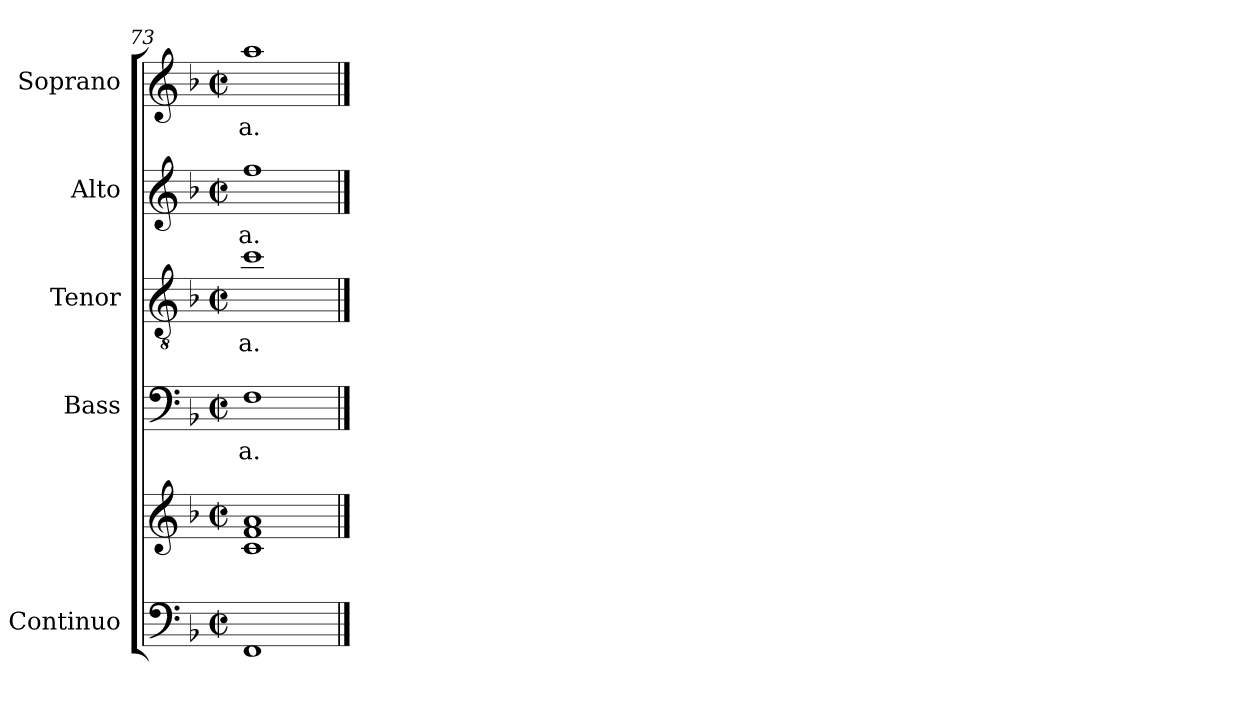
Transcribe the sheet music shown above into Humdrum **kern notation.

**kern	**kern	**kern	**text	**kern	**text	**kern	**text	**kern	**text
*part5	*part5	*part4	*part4	*part3	*part3	*part2	*part2	*part1	*part1
*staff6	*staff5	*staff4	*staff4	*staff3	*staff3	*staff2	*staff2	*staff1	*staff1
*I"Continuo	*	*I"Bass	*	*I"Tenor	*	*I"Alto	*	*I"Soprano	*
*	*	*I'B	*	*I'T	*	*I'A	*	*I'S	*
*clefF4	*clefG2	*clefF4	*	*clefGv2	*	*clefG2	*	*clefG2	*
*	*	*ITrd7c12	*	*ITrd7c12	*	*ITrd7c12	*	*ITrd7c12	*
*k[b-]	*k[b-]	*k[b-]	*	*k[b-]	*	*k[b-]	*	*k[b-]	*
*F:	*F:	*F:	*	*F:	*	*F:	*	*F:	*
*M2/2	*M2/2	*M2/2	*	*M2/2	*	*M2/2	*	*M2/2	*
*met(c|)	*met(c|)	*met(c|)	*	*met(c|)	*	*met(c|)	*	*met(c|)	*
=73	=73	=73	=73	=73	=73	=73	=73	=73	=73
!	!	!	!LO:LY:b	!	!	!	!	!	!
!	!	!	!	!	!LO:LY:b	!	!	!	!
!	!	!	!	!	!	!	!LO:LY:b	!	!
!	!	!	!	!	!	!	!	!	!LO:LY:b
1FF	1c! 1f! 1a!	1FF	-a.	1c	-a.	1f	-a.	1a	-a.
==	==	==	==	==	==	==	==	==	==
*-	*-	*-	*-	*-	*-	*-	*-	*-	*-
